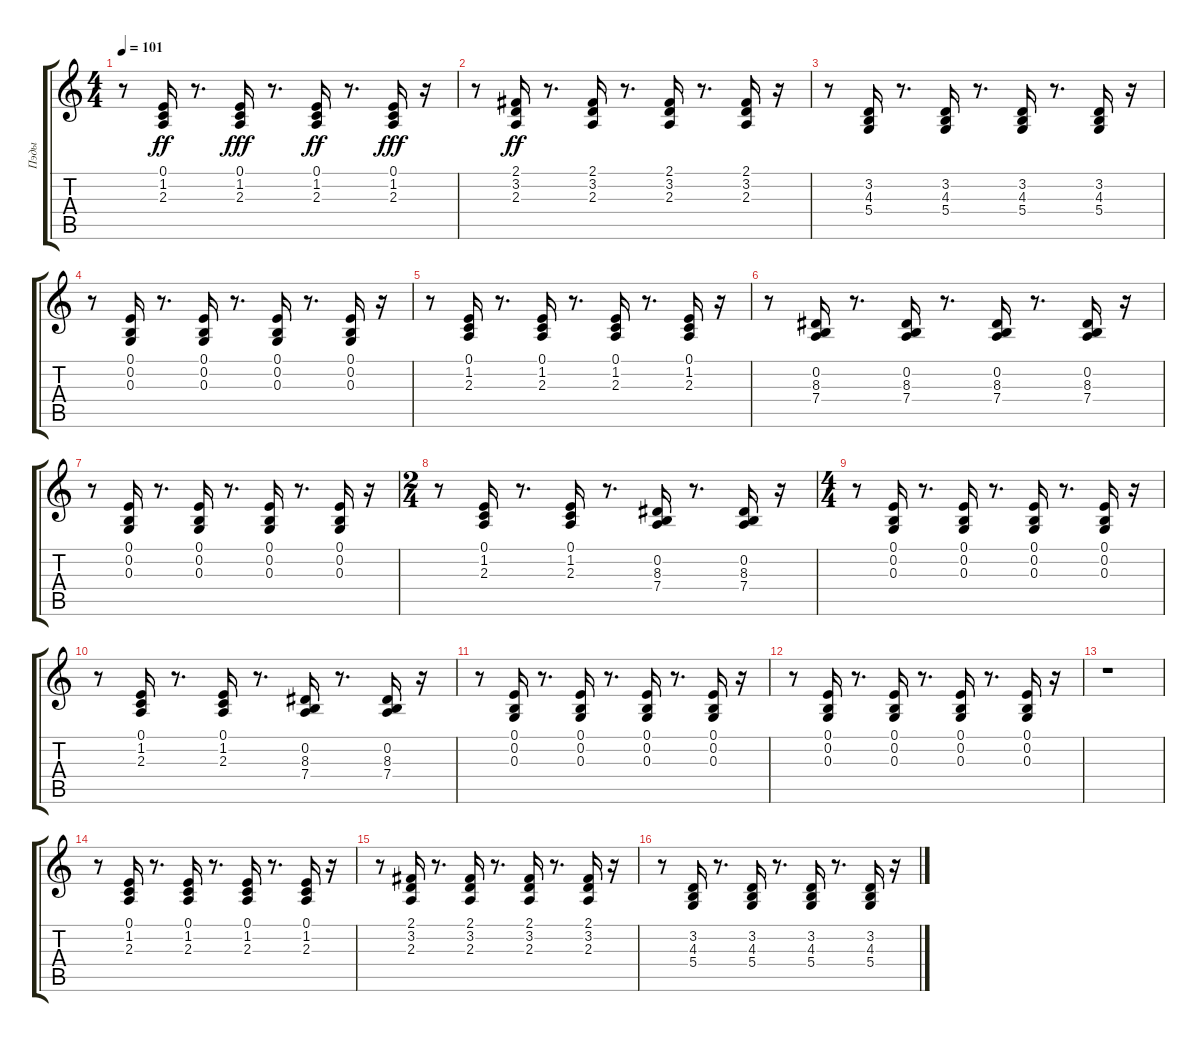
\track ("Пэды" "Пэды") {instrument pad3polysynth}
\staff {score tabs}
\tuning (E4 B3 G3 D3 A2 E2) {hide}
\ts (4 4)
\tempo 101
\clef g2
\ks c
r.8{dy ff} (0.1 1.2 2.3).16 r.8{d} (0.1 1.2 2.3).16{dy fff} r.8{d} (0.1 1.2 2.3).16{dy ff} r.8{d} (0.1 1.2 2.3).16{dy fff} r.16 |
r.8 (2.1 3.2 2.3).16{dy ff} r.8{d} (2.1 3.2 2.3).16 r.8{d} (2.1 3.2 2.3).16 r.8{d} (2.1 3.2 2.3).16 r.16 |
r.8 (3.2 4.3 5.4).16 r.8{d} (3.2 4.3 5.4).16 r.8{d} (3.2 4.3 5.4).16 r.8{d} (3.2 4.3 5.4).16 r.16 |
r.8 (0.1 0.2 0.3).16 r.8{d} (0.1 0.2 0.3).16 r.8{d} (0.1 0.2 0.3).16 r.8{d} (0.1 0.2 0.3).16 r.16 |
r.8 (0.1 1.2 2.3).16 r.8{d} (0.1 1.2 2.3).16 r.8{d} (0.1 1.2 2.3).16 r.8{d} (0.1 1.2 2.3).16 r.16 |
r.8 (0.2 8.3 7.4).16 r.8{d} (0.2 8.3 7.4).16 r.8{d} (0.2 8.3 7.4).16 r.8{d} (0.2 8.3 7.4).16 r.16 |
r.8 (0.1 0.2 0.3).16 r.8{d} (0.1 0.2 0.3).16 r.8{d} (0.1 0.2 0.3).16 r.8{d} (0.1 0.2 0.3).16 r.16 |
\ts (2 4)
r.8 (0.1 1.2 2.3).16 r.8{d} (0.1 1.2 2.3).16 r.8{d} (0.2 8.3 7.4).16 r.8{d} (0.2 8.3 7.4).16 r.16 |
\ts (4 4)
r.8 (0.1 0.2 0.3).16 r.8{d} (0.1 0.2 0.3).16 r.8{d} (0.1 0.2 0.3).16 r.8{d} (0.1 0.2 0.3).16 r.16 |
r.8 (0.1 1.2 2.3).16 r.8{d} (0.1 1.2 2.3).16 r.8{d} (0.2 8.3 7.4).16 r.8{d} (0.2 8.3 7.4).16 r.16 |
r.8 (0.1 0.2 0.3).16 r.8{d} (0.1 0.2 0.3).16 r.8{d} (0.1 0.2 0.3).16 r.8{d} (0.1 0.2 0.3).16 r.16 |
r.8 (0.1 0.2 0.3).16 r.8{d} (0.1 0.2 0.3).16 r.8{d} (0.1 0.2 0.3).16 r.8{d} (0.1 0.2 0.3).16 r.16 |
r.1 |
r.8 (0.1 1.2 2.3).16 r.8{d} (0.1 1.2 2.3).16 r.8{d} (0.1 1.2 2.3).16 r.8{d} (0.1 1.2 2.3).16 r.16 |
r.8 (2.1 3.2 2.3).16 r.8{d} (2.1 3.2 2.3).16 r.8{d} (2.1 3.2 2.3).16 r.8{d} (2.1 3.2 2.3).16 r.16 |
r.8 (3.2 4.3 5.4).16 r.8{d} (3.2 4.3 5.4).16 r.8{d} (3.2 4.3 5.4).16 r.8{d} (3.2 4.3 5.4).16 r.16
